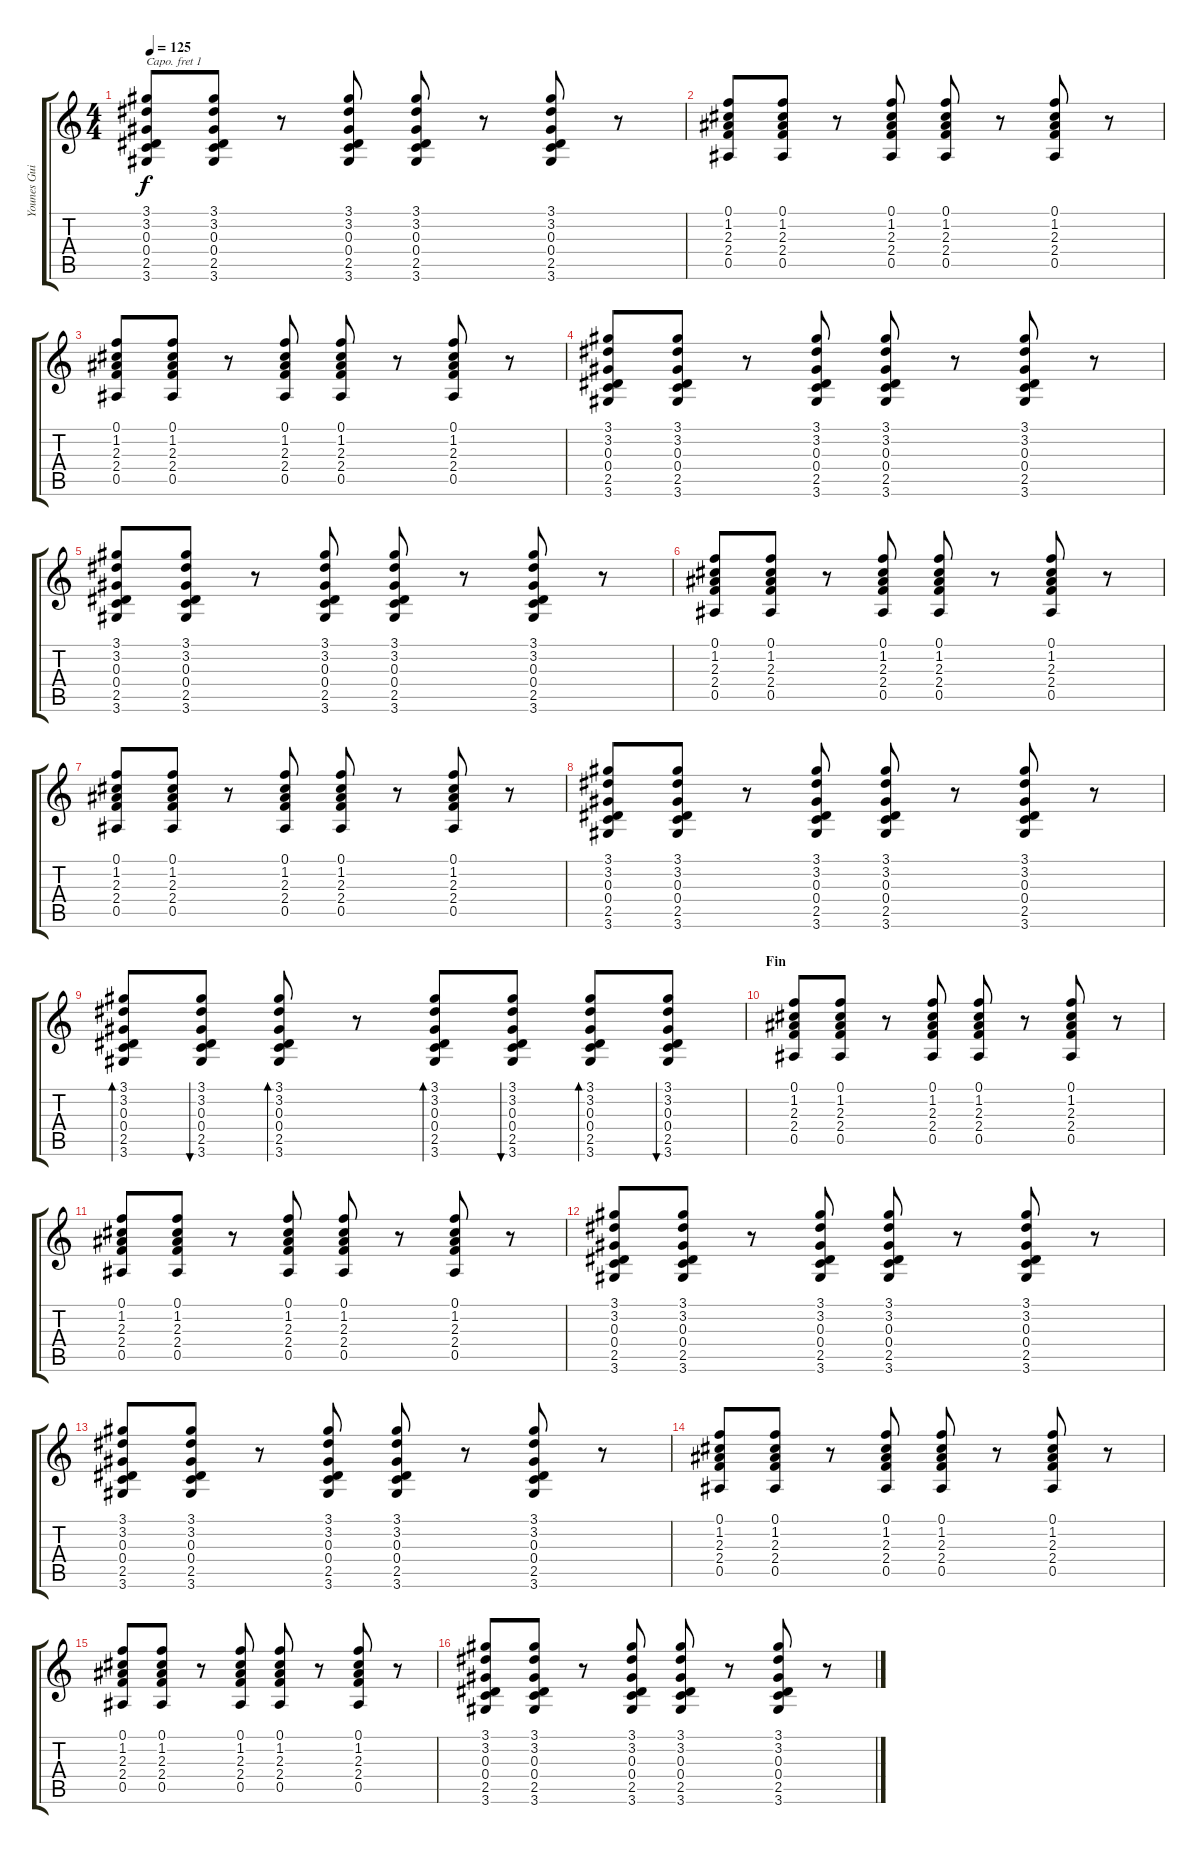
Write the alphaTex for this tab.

\track ("Younes Guitar" "Younes Gui") {instrument acousticguitarnylon}
\staff {score tabs}
\capo 1
\tuning (E4 B3 G3 D3 A2 E2) {hide}
\ts (4 4)
\tempo 125
\clef g2
\ks c
(3.1 3.2 0.3 0.4 2.5 3.6).8{dy f} (3.1 3.2 0.3 0.4 2.5 3.6).8 r.8 (3.1 3.2 0.3 0.4 2.5 3.6).8 (3.1 3.2 0.3 0.4 2.5 3.6).8 r.8 (3.1 3.2 0.3 0.4 2.5 3.6).8 r.8 |
(0.1 1.2 2.3 2.4 0.5).8 (0.1 1.2 2.3 2.4 0.5).8 r.8 (0.1 1.2 2.3 2.4 0.5).8 (0.1 1.2 2.3 2.4 0.5).8 r.8 (0.1 1.2 2.3 2.4 0.5).8 r.8 |
(0.1 1.2 2.3 2.4 0.5).8 (0.1 1.2 2.3 2.4 0.5).8 r.8 (0.1 1.2 2.3 2.4 0.5).8 (0.1 1.2 2.3 2.4 0.5).8 r.8 (0.1 1.2 2.3 2.4 0.5).8 r.8 |
(3.1 3.2 0.3 0.4 2.5 3.6).8 (3.1 3.2 0.3 0.4 2.5 3.6).8 r.8 (3.1 3.2 0.3 0.4 2.5 3.6).8 (3.1 3.2 0.3 0.4 2.5 3.6).8 r.8 (3.1 3.2 0.3 0.4 2.5 3.6).8 r.8 |
(3.1 3.2 0.3 0.4 2.5 3.6).8 (3.1 3.2 0.3 0.4 2.5 3.6).8 r.8 (3.1 3.2 0.3 0.4 2.5 3.6).8 (3.1 3.2 0.3 0.4 2.5 3.6).8 r.8 (3.1 3.2 0.3 0.4 2.5 3.6).8 r.8 |
(0.1 1.2 2.3 2.4 0.5).8 (0.1 1.2 2.3 2.4 0.5).8 r.8 (0.1 1.2 2.3 2.4 0.5).8 (0.1 1.2 2.3 2.4 0.5).8 r.8 (0.1 1.2 2.3 2.4 0.5).8 r.8 |
(0.1 1.2 2.3 2.4 0.5).8 (0.1 1.2 2.3 2.4 0.5).8 r.8 (0.1 1.2 2.3 2.4 0.5).8 (0.1 1.2 2.3 2.4 0.5).8 r.8 (0.1 1.2 2.3 2.4 0.5).8 r.8 |
(3.1 3.2 0.3 0.4 2.5 3.6).8 (3.1 3.2 0.3 0.4 2.5 3.6).8 r.8 (3.1 3.2 0.3 0.4 2.5 3.6).8 (3.1 3.2 0.3 0.4 2.5 3.6).8 r.8 (3.1 3.2 0.3 0.4 2.5 3.6).8 r.8 |
(3.1 3.2 0.3 0.4 2.5 3.6).8{bd 60} (3.1 3.2 0.3 0.4 2.5 3.6).8{bu 60} (3.1 3.2 0.3 0.4 2.5 3.6).8{bd 60} r.8 (3.1 3.2 0.3 0.4 2.5 3.6).8{bd 60} (3.1 3.2 0.3 0.4 2.5 3.6).8{bu 60} (3.1 3.2 0.3 0.4 2.5 3.6).8{bd 60} (3.1 3.2 0.3 0.4 2.5 3.6).8{bu 60} |
\section ("" "Fin")
(0.1 1.2 2.3 2.4 0.5).8 (0.1 1.2 2.3 2.4 0.5).8 r.8 (0.1 1.2 2.3 2.4 0.5).8 (0.1 1.2 2.3 2.4 0.5).8 r.8 (0.1 1.2 2.3 2.4 0.5).8 r.8 |
(0.1 1.2 2.3 2.4 0.5).8 (0.1 1.2 2.3 2.4 0.5).8 r.8 (0.1 1.2 2.3 2.4 0.5).8 (0.1 1.2 2.3 2.4 0.5).8 r.8 (0.1 1.2 2.3 2.4 0.5).8 r.8 |
(3.1 3.2 0.3 0.4 2.5 3.6).8 (3.1 3.2 0.3 0.4 2.5 3.6).8 r.8 (3.1 3.2 0.3 0.4 2.5 3.6).8 (3.1 3.2 0.3 0.4 2.5 3.6).8 r.8 (3.1 3.2 0.3 0.4 2.5 3.6).8 r.8 |
(3.1 3.2 0.3 0.4 2.5 3.6).8 (3.1 3.2 0.3 0.4 2.5 3.6).8 r.8 (3.1 3.2 0.3 0.4 2.5 3.6).8 (3.1 3.2 0.3 0.4 2.5 3.6).8 r.8 (3.1 3.2 0.3 0.4 2.5 3.6).8 r.8 |
(0.1 1.2 2.3 2.4 0.5).8 (0.1 1.2 2.3 2.4 0.5).8 r.8 (0.1 1.2 2.3 2.4 0.5).8 (0.1 1.2 2.3 2.4 0.5).8 r.8 (0.1 1.2 2.3 2.4 0.5).8 r.8 |
(0.1 1.2 2.3 2.4 0.5).8 (0.1 1.2 2.3 2.4 0.5).8 r.8 (0.1 1.2 2.3 2.4 0.5).8 (0.1 1.2 2.3 2.4 0.5).8 r.8 (0.1 1.2 2.3 2.4 0.5).8 r.8 |
(3.1 3.2 0.3 0.4 2.5 3.6).8 (3.1 3.2 0.3 0.4 2.5 3.6).8 r.8 (3.1 3.2 0.3 0.4 2.5 3.6).8 (3.1 3.2 0.3 0.4 2.5 3.6).8 r.8 (3.1 3.2 0.3 0.4 2.5 3.6).8 r.8
